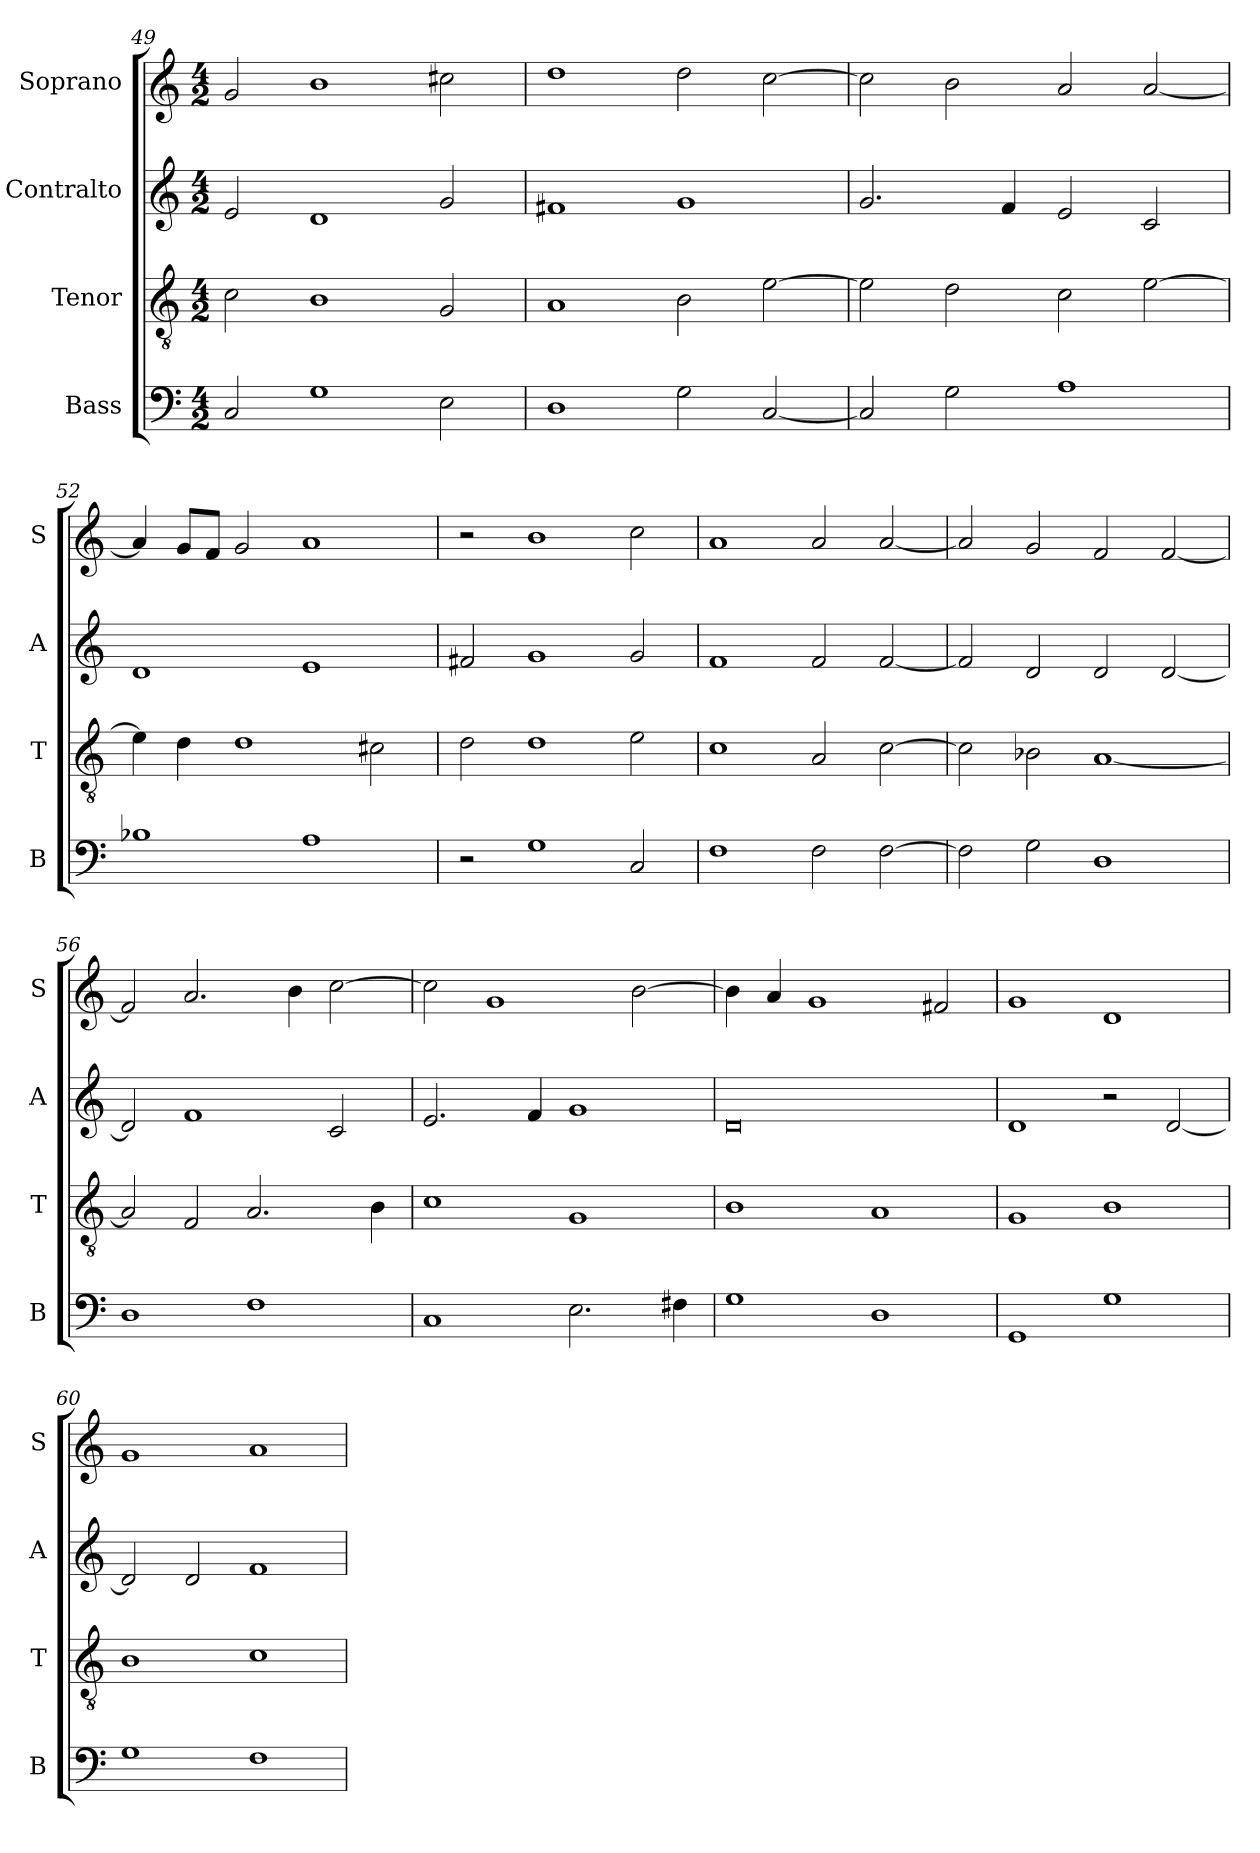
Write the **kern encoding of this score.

**kern	**kern	**kern	**kern
*part4	*part3	*part2	*part1
*staff4	*staff3	*staff2	*staff1
*I"Bass	*I"Tenor	*I"Contralto	*I"Soprano
*I'B	*I'T	*I'A	*I'S
*clefF4	*clefGv2	*clefG2	*clefG2
*k[]	*k[]	*k[]	*k[]
*G:mix	*G:mix	*G:mix	*G:mix
*M4/2	*M4/2	*M4/2	*M4/2
=49	=49	=49	=49
2C	2c	2e	2g
1G	1B	1d	1b
2E	2G	2g	2cc#X
=50	=50	=50	=50
1D	1A	1f#X	1dd
2G	2B	1g	2dd
[2C	[2e	.	[2cc
=51	=51	=51	=51
2C]	2e]	2.g	2cc]
2G	2d	.	2b
.	.	4f	.
1A	2c	2e	2a
.	[2e	2c	[2a
=52	=52	=52	=52
1B-X	4e]	1d	4a]
.	4d	.	8g/L
.	.	.	8f/J
.	1d	.	2g
1A	.	1e	1a
.	2c#X	.	.
=53	=53	=53	=53
2r	2d	2f#X	2r
1G	1d	1g	1b
2C	2e	2g	2cc
=54	=54	=54	=54
1F	1c	1f	1a
2F	2A	2f	2a
[2F	[2c	[2f	[2a
=55	=55	=55	=55
2F]	2c]	2f]	2a]
2G	2B-X	2d	2g
1D	[1A	2d	2f
.	.	[2d	[2f
=56	=56	=56	=56
1D	2A]	2d]	2f]
.	2F	1f	2.a
1F	2.A	.	.
.	.	.	4b
.	.	2c	[2cc
.	4B	.	.
=57	=57	=57	=57
1C	1c	2.e	2cc]
.	.	.	1g
.	.	4f	.
2.E	1G	1g	.
.	.	.	[2b
4F#X	.	.	.
=58	=58	=58	=58
1G	1B	0d	4b]
.	.	.	4a
.	.	.	1g
1D	1A	.	.
.	.	.	2f#X
=59	=59	=59	=59
1GG	1G	1d	1g
1G	1B	2r	1d
.	.	[2d	.
=60	=60	=60	=60
1G	1B	2d]	1g
.	.	2d	.
1F	1c	1f	1a
=	=	=	=
*-	*-	*-	*-
